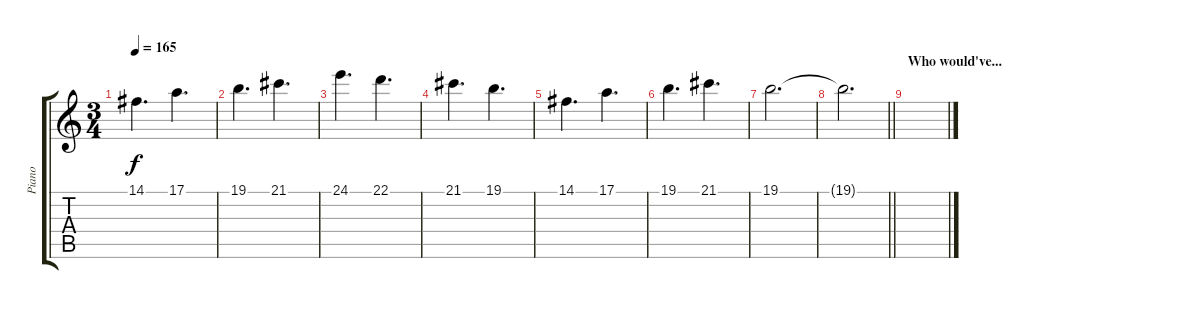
\track ("Piano" "Piano") {instrument acousticgrandpiano}
\staff {score tabs}
\tuning (E4 B3 G3 D3 A2 E2) {hide}
\ts (3 4)
\tempo 165
\clef g2
\ks c
14.1.4{d dy f} 17.1.4{d} |
19.1.4{d} 21.1.4{d} |
24.1.4{d} 22.1.4{d} |
21.1.4{d} 19.1.4{d} |
14.1.4{d} 17.1.4{d} |
19.1.4{d} 21.1.4{d} |
19.1.2{d} |
\barLineRight lightlight
19.1{t}.2{d} |
\section ("" "Who would've...")
